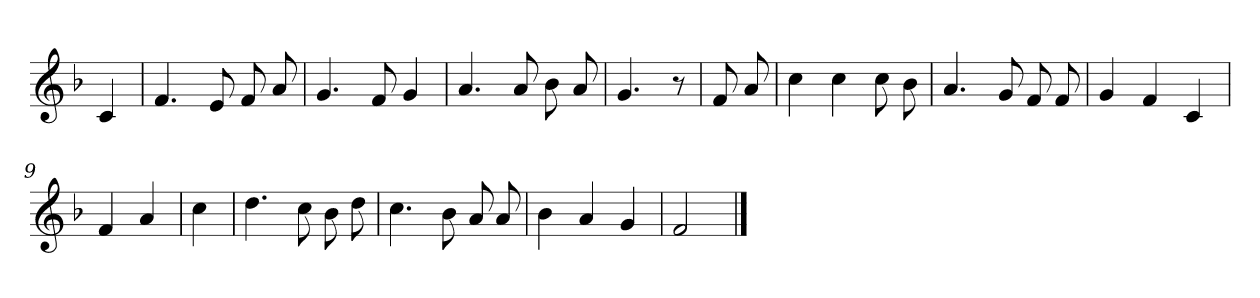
**kern
*part1
*staff1
*clefG2
*k[b-]
*F:
=
4c
=1
4.f
8e
8f
8a
=2
4.g
8f
4g
=3
4.a
8a
8b-
8a
=4
4.g
8r
=5
8f
8a
=6
4cc
4cc
8cc
8b-
=7
4.a
8g
8f
8f
=8
4g
4f
4c
=9
4f
4a
=10
4cc
=11
4.dd
8cc
8b-
8dd
=12
4.cc
8b-
8a
8a
=13
4b-
4a
4g
=14
2f
==
*-
